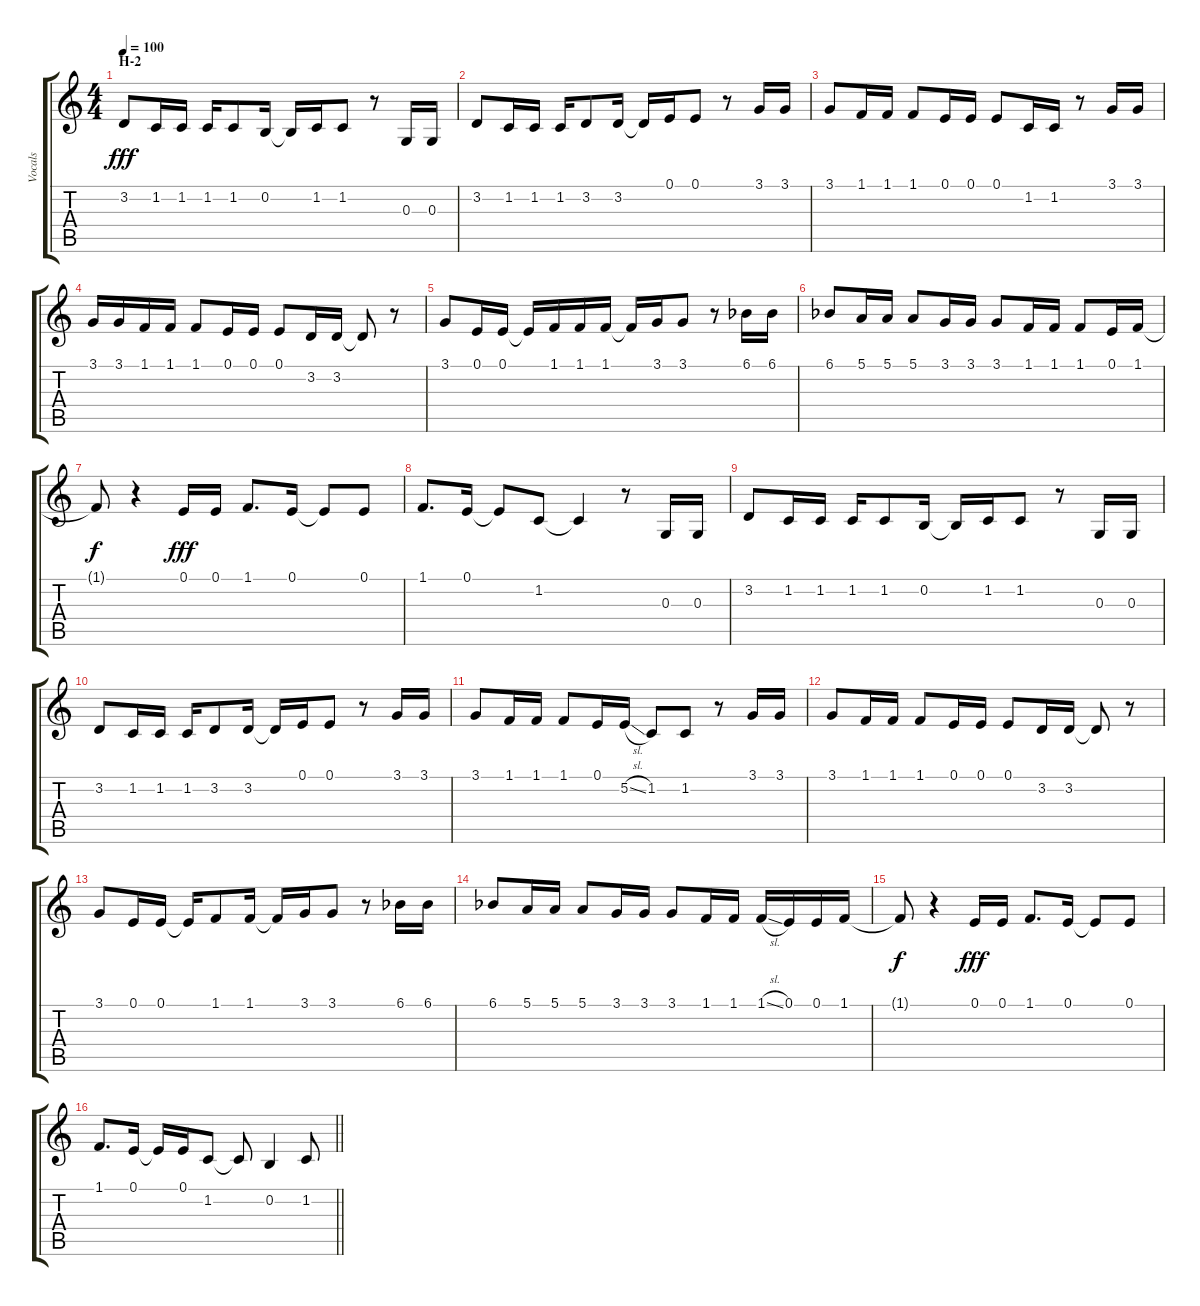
\track ("Vocals" "Vocals") {instrument voiceoohs}
\staff {score tabs}
\tuning (E4 B3 G3 D3 A2 E2) {hide}
\ts (4 4)
\section ("" "H-2")
\tempo 100
\clef g2
\ks c
3.2.8{dy fff} 1.2.16 1.2.16 1.2.16 1.2.8 0.2.16 0.2{t}.16 1.2.16 1.2.8 r.8 0.3.16 0.3.16 |
3.2.8 1.2.16 1.2.16 1.2.16 3.2.8 3.2.16 3.2{t}.16 0.1.16 0.1.8 r.8 3.1.16 3.1.16 |
3.1.8 1.1.16 1.1.16 1.1.8 0.1.16 0.1.16 0.1.8 1.2.16 1.2.16 r.8 3.1.16 3.1.16 |
3.1.16 3.1.16 1.1.16 1.1.16 1.1.8 0.1.16 0.1.16 0.1.8 3.2.16 3.2.16 3.2{t}.8 r.8 |
3.1.8 0.1.16 0.1.16 0.1{t}.16 1.1.16 1.1.16 1.1.16 1.1{t}.16 3.1.16 3.1.8 r.8 6.1{acc b}.16 6.1{acc b}.16 |
6.1{acc b}.8 5.1.16 5.1.16 5.1.8 3.1.16 3.1.16 3.1.8 1.1.16 1.1.16 1.1.8 0.1.16 1.1.16 |
1.1{t}.8{dy f} r.4 0.1.16{dy fff} 0.1.16 1.1.8{d} 0.1.16 0.1{t}.8 0.1.8 |
1.1.8{d} 0.1.16 0.1{t}.8 1.2.8 1.2{t}.4 r.8 0.3.16 0.3.16 |
3.2.8 1.2.16 1.2.16 1.2.16 1.2.8 0.2.16 0.2{t}.16 1.2.16 1.2.8 r.8 0.3.16 0.3.16 |
3.2.8 1.2.16 1.2.16 1.2.16 3.2.8 3.2.16 3.2{t}.16 0.1.16 0.1.8 r.8 3.1.16 3.1.16 |
3.1.8 1.1.16 1.1.16 1.1.8 0.1.16 5.2{sl}.16 1.2.8 1.2.8 r.8 3.1.16 3.1.16 |
3.1.8 1.1.16 1.1.16 1.1.8 0.1.16 0.1.16 0.1.8 3.2.16 3.2.16 3.2{t}.8 r.8 |
3.1.8 0.1.16 0.1.16 0.1{t}.16 1.1.8 1.1.16 1.1{t}.16 3.1.16 3.1.8 r.8 6.1{acc b}.16 6.1{acc b}.16 |
6.1{acc b}.8 5.1.16 5.1.16 5.1.8 3.1.16 3.1.16 3.1.8 1.1.16 1.1.16 1.1{sl}.16 0.1.16 0.1.16 1.1.16 |
1.1{t}.8{dy f} r.4 0.1.16{dy fff} 0.1.16 1.1.8{d} 0.1.16 0.1{t}.8 0.1.8 |
\barLineRight lightlight
1.1.8{d} 0.1.16 0.1{t}.16 0.1.16 1.2.8 1.2{t}.8 0.2.4 1.2.8
